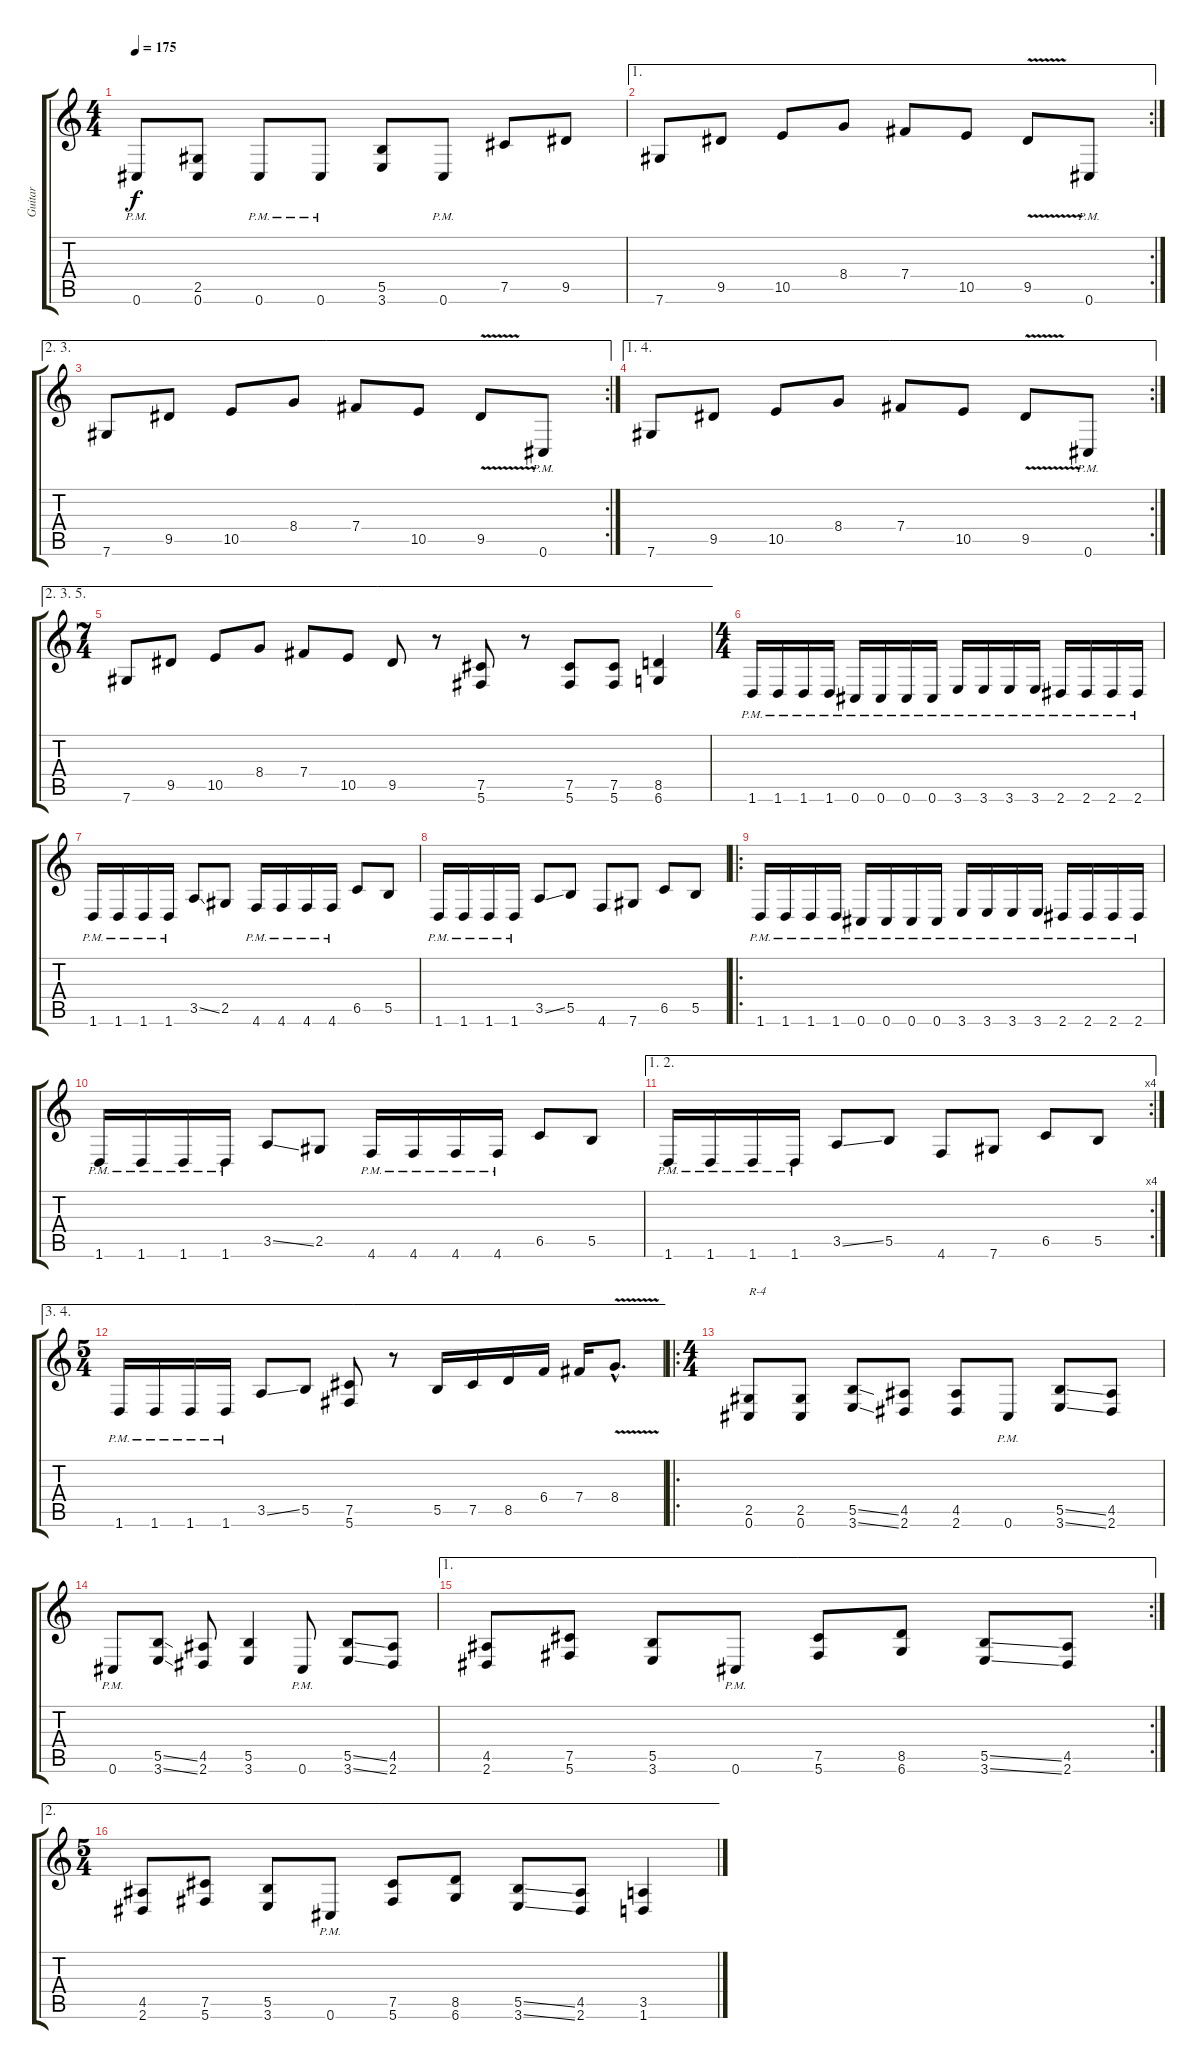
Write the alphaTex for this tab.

\track ("Guitar" "Guitar") {instrument overdrivenguitar}
\staff {score tabs}
\tuning (C4 Ab3 E3 B2 Gb2 Db2) {hide}
\ts (4 4)
\tempo 175
\clef g2
\ks c
0.6{pm}.8{dy f} (2.5 0.6).8 0.6{pm}.8 0.6{pm}.8 (5.5 3.6).8 0.6{pm}.8 7.5.8 9.5.8 |
\ae 1
\rc 2
7.6.8 9.5.8 10.5.8 8.4.8 7.4.8 10.5.8 9.5{v}.8 0.6{pm}.8 |
\ae (2 3)
\rc 2
7.6.8 9.5.8 10.5.8 8.4.8 7.4.8 10.5.8 9.5{v}.8 0.6{pm}.8 |
\ae (1 4)
\rc 2
7.6.8 9.5.8 10.5.8 8.4.8 7.4.8 10.5.8 9.5{v}.8 0.6{pm}.8 |
\ae (2 3 5)
\ts (7 4)
7.6.8 9.5.8 10.5.8 8.4.8 7.4.8 10.5.8 9.5.8 r.8 (7.5 5.6).8 r.8 (7.5 5.6).8 (7.5 5.6).8 (8.5 6.6).4 |
\ts (4 4)
1.6{pm}.16 1.6{pm}.16 1.6{pm}.16 1.6{pm}.16 0.6{pm}.16 0.6{pm}.16 0.6{pm}.16 0.6{pm}.16 3.6{pm}.16 3.6{pm}.16 3.6{pm}.16 3.6{pm}.16 2.6{pm}.16 2.6{pm}.16 2.6{pm}.16 2.6{pm}.16 |
1.6{pm}.16 1.6{pm}.16 1.6{pm}.16 1.6{pm}.16 3.5{ss}.8 2.5.8 4.6{pm}.16 4.6{pm}.16 4.6{pm}.16 4.6{pm}.16 6.5.8 5.5.8 |
1.6{pm}.16 1.6{pm}.16 1.6{pm}.16 1.6{pm}.16 3.5{ss}.8 5.5.8 4.6.8 7.6.8 6.5.8 5.5.8 |
\ro
1.6{pm}.16 1.6{pm}.16 1.6{pm}.16 1.6{pm}.16 0.6{pm}.16 0.6{pm}.16 0.6{pm}.16 0.6{pm}.16 3.6{pm}.16 3.6{pm}.16 3.6{pm}.16 3.6{pm}.16 2.6{pm}.16 2.6{pm}.16 2.6{pm}.16 2.6{pm}.16 |
1.6{pm}.16 1.6{pm}.16 1.6{pm}.16 1.6{pm}.16 3.5{ss}.8 2.5.8 4.6{pm}.16 4.6{pm}.16 4.6{pm}.16 4.6{pm}.16 6.5.8 5.5.8 |
\ae (1 2)
\rc 4
1.6{pm}.16 1.6{pm}.16 1.6{pm}.16 1.6{pm}.16 3.5{ss}.8 5.5.8 4.6.8 7.6.8 6.5.8 5.5.8 |
\ae (3 4)
\ts (5 4)
1.6{pm}.16 1.6{pm}.16 1.6{pm}.16 1.6{pm}.16 3.5{ss}.8 5.5.8 (7.5 5.6).8 r.8 5.5.16 7.5.16 8.5.16 6.4.16 7.4.16 8.4{v hac}.8{d} |
\ro
\ts (4 4)
(2.5 0.6).8{txt "R-4"} (2.5 0.6).8 (5.5{ss} 3.6{ss}).8 (4.5 2.6).8 (4.5 2.6).8 0.6{pm}.8 (5.5{ss} 3.6{ss}).8 (4.5 2.6).8 |
0.6{pm}.8 (5.5{ss} 3.6{ss}).8 (4.5 2.6).8 (5.5 3.6).4 0.6{pm}.8 (5.5{ss} 3.6{ss}).8 (4.5 2.6).8 |
\ae 1
\rc 2
(4.5 2.6).8 (7.5 5.6).8 (5.5 3.6).8 0.6{pm}.8 (7.5 5.6).8 (8.5 6.6).8 (5.5{ss} 3.6{ss}).8 (4.5 2.6).8 |
\ae 2
\ts (5 4)
(4.5 2.6).8 (7.5 5.6).8 (5.5 3.6).8 0.6{pm}.8 (7.5 5.6).8 (8.5 6.6).8 (5.5{ss} 3.6{ss}).8 (4.5 2.6).8 (3.5 1.6).4
